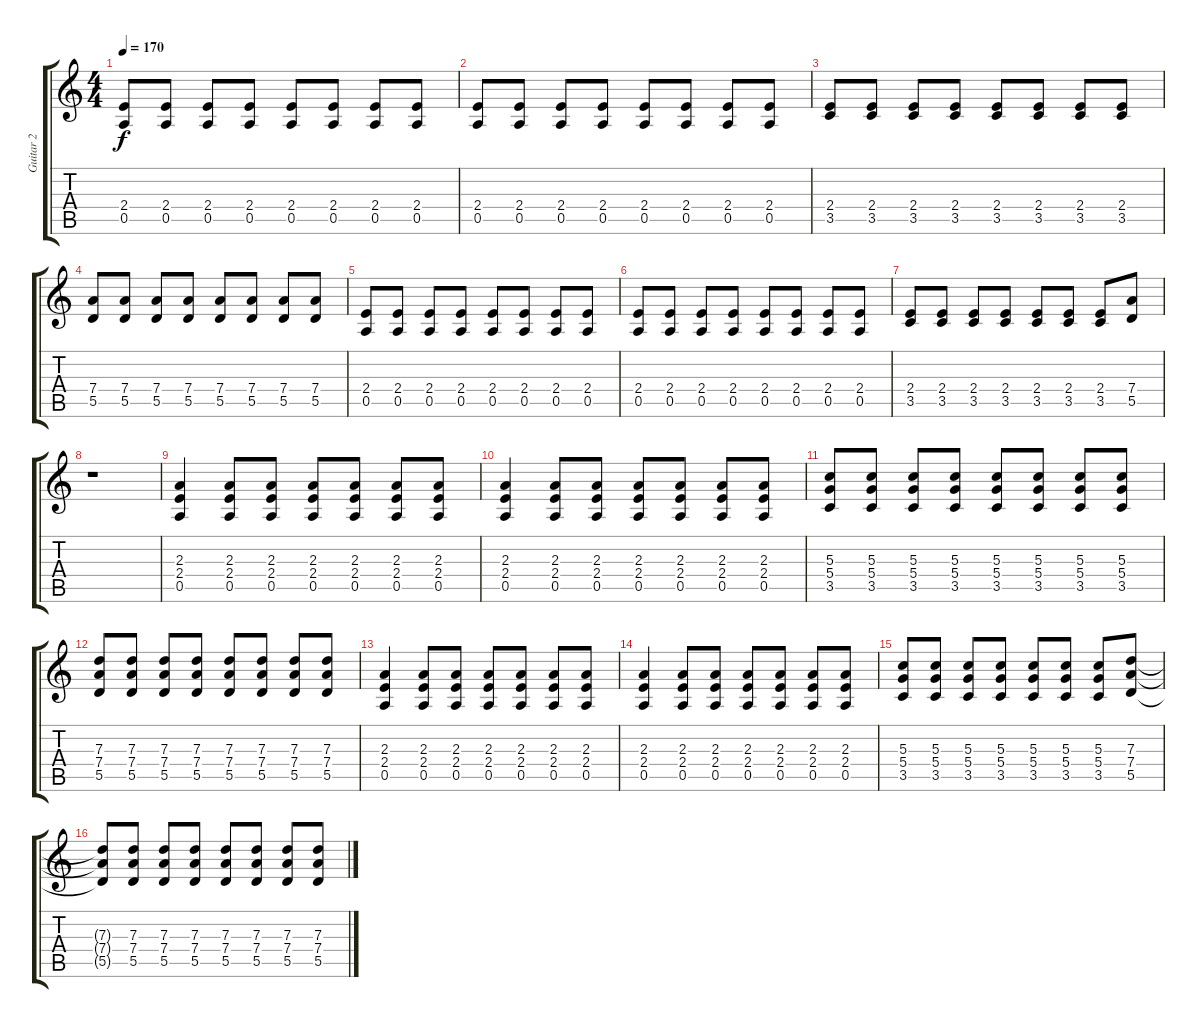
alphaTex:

\track ("Guitar 2" "Guitar 2") {instrument distortionguitar}
\staff {score tabs}
\tuning (E4 B3 G3 D3 A2 E2) {hide}
\ts (4 4)
\tempo 170
\clef g2
\ks c
(2.4 0.5).8{dy f instrument distortionguitar} (2.4 0.5).8 (2.4 0.5).8 (2.4 0.5).8 (2.4 0.5).8 (2.4 0.5).8 (2.4 0.5).8 (2.4 0.5).8 |
(2.4 0.5).8 (2.4 0.5).8 (2.4 0.5).8 (2.4 0.5).8 (2.4 0.5).8 (2.4 0.5).8 (2.4 0.5).8 (2.4 0.5).8 |
(2.4 3.5).8 (2.4 3.5).8 (2.4 3.5).8 (2.4 3.5).8 (2.4 3.5).8 (2.4 3.5).8 (2.4 3.5).8 (2.4 3.5).8 |
(7.4 5.5).8 (7.4 5.5).8 (7.4 5.5).8 (7.4 5.5).8 (7.4 5.5).8 (7.4 5.5).8 (7.4 5.5).8 (7.4 5.5).8 |
(2.4 0.5).8 (2.4 0.5).8 (2.4 0.5).8 (2.4 0.5).8 (2.4 0.5).8 (2.4 0.5).8 (2.4 0.5).8 (2.4 0.5).8 |
(2.4 0.5).8 (2.4 0.5).8 (2.4 0.5).8 (2.4 0.5).8 (2.4 0.5).8 (2.4 0.5).8 (2.4 0.5).8 (2.4 0.5).8 |
(2.4 3.5).8 (2.4 3.5).8 (2.4 3.5).8 (2.4 3.5).8 (2.4 3.5).8 (2.4 3.5).8 (2.4 3.5).8 (7.4 5.5).8 |
r.1 |
(2.3 2.4 0.5).4 (2.3 2.4 0.5).8 (2.3 2.4 0.5).8 (2.3 2.4 0.5).8 (2.3 2.4 0.5).8 (2.3 2.4 0.5).8 (2.3 2.4 0.5).8 |
(2.3 2.4 0.5).4 (2.3 2.4 0.5).8 (2.3 2.4 0.5).8 (2.3 2.4 0.5).8 (2.3 2.4 0.5).8 (2.3 2.4 0.5).8 (2.3 2.4 0.5).8 |
(5.3 5.4 3.5).8 (5.3 5.4 3.5).8 (5.3 5.4 3.5).8 (5.3 5.4 3.5).8 (5.3 5.4 3.5).8 (5.3 5.4 3.5).8 (5.3 5.4 3.5).8 (5.3 5.4 3.5).8 |
(7.3 7.4 5.5).8 (7.3 7.4 5.5).8 (7.3 7.4 5.5).8 (7.3 7.4 5.5).8 (7.3 7.4 5.5).8 (7.3 7.4 5.5).8 (7.3 7.4 5.5).8 (7.3 7.4 5.5).8 |
(2.3 2.4 0.5).4 (2.3 2.4 0.5).8 (2.3 2.4 0.5).8 (2.3 2.4 0.5).8 (2.3 2.4 0.5).8 (2.3 2.4 0.5).8 (2.3 2.4 0.5).8 |
(2.3 2.4 0.5).4 (2.3 2.4 0.5).8 (2.3 2.4 0.5).8 (2.3 2.4 0.5).8 (2.3 2.4 0.5).8 (2.3 2.4 0.5).8 (2.3 2.4 0.5).8 |
(5.3 5.4 3.5).8 (5.3 5.4 3.5).8 (5.3 5.4 3.5).8 (5.3 5.4 3.5).8 (5.3 5.4 3.5).8 (5.3 5.4 3.5).8 (5.3 5.4 3.5).8 (7.3 7.4 5.5).8 |
(7.3{t} 7.4{t} 5.5{t}).8 (7.3 7.4 5.5).8 (7.3 7.4 5.5).8 (7.3 7.4 5.5).8 (7.3 7.4 5.5).8 (7.3 7.4 5.5).8 (7.3 7.4 5.5).8 (7.3 7.4 5.5).8
